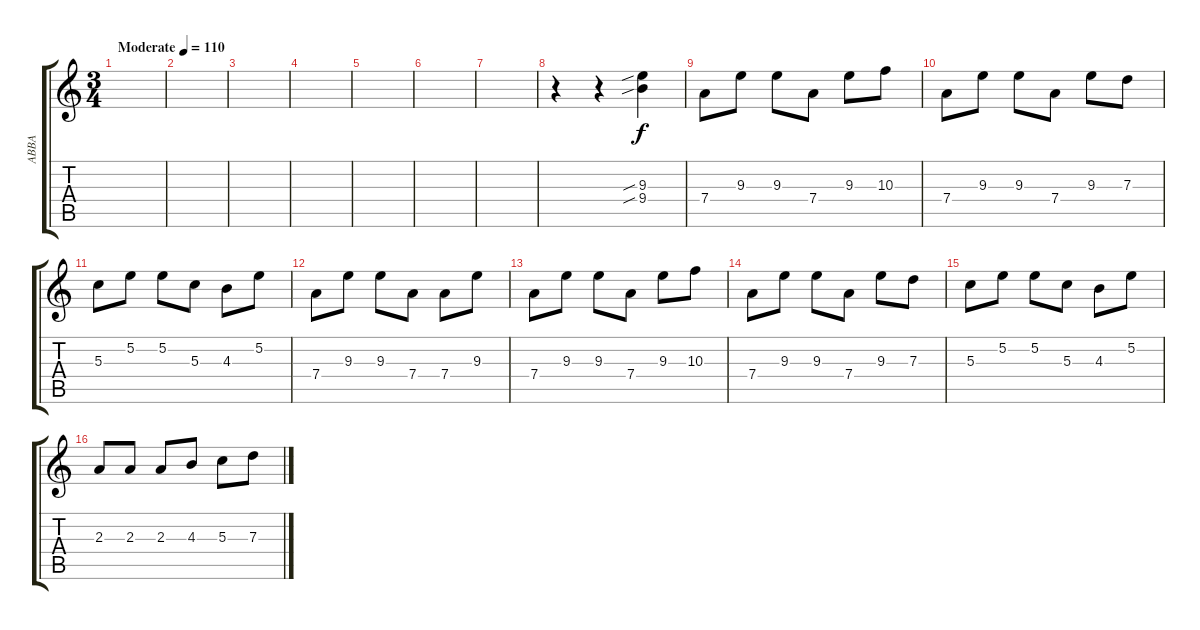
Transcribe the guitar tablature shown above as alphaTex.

\track ("АВВА" "АВВА") {instrument electricguitarclean}
\staff {score tabs}
\tuning (E4 B3 G3 D3 A2 E2) {hide}
\ts (3 4)
\tempo (110 "Moderate")
\clef g2
\ks c
|
|
|
|
|
|
|
r.4 r.4 (9.3{sib} 9.4{sib}).4 |
7.4.8 9.3.8 9.3.8 7.4.8 9.3.8 10.3.8 |
7.4.8 9.3.8 9.3.8 7.4.8 9.3.8 7.3.8 |
5.3.8 5.2.8 5.2.8 5.3.8 4.3.8 5.2.8 |
7.4.8 9.3.8 9.3.8 7.4.8 7.4.8 9.3.8 |
7.4.8 9.3.8 9.3.8 7.4.8 9.3.8 10.3.8 |
7.4.8 9.3.8 9.3.8 7.4.8 9.3.8 7.3.8 |
5.3.8 5.2.8 5.2.8 5.3.8 4.3.8 5.2.8 |
2.3.8 2.3.8 2.3.8 4.3.8 5.3.8 7.3.8
